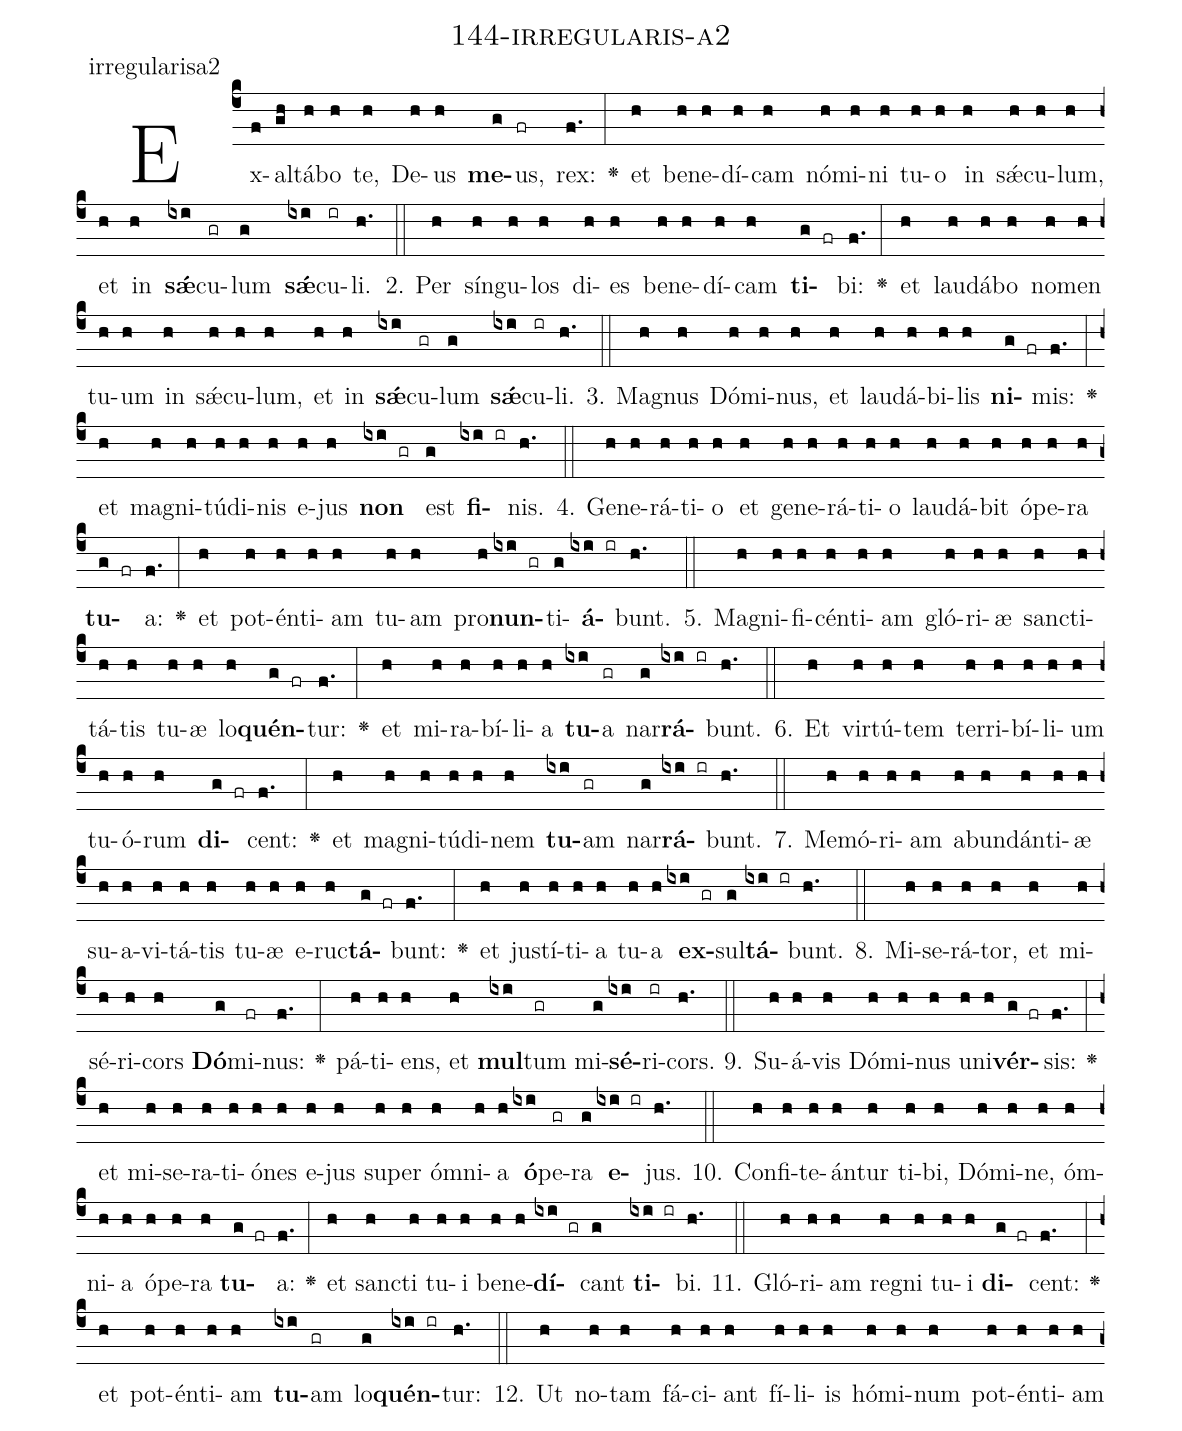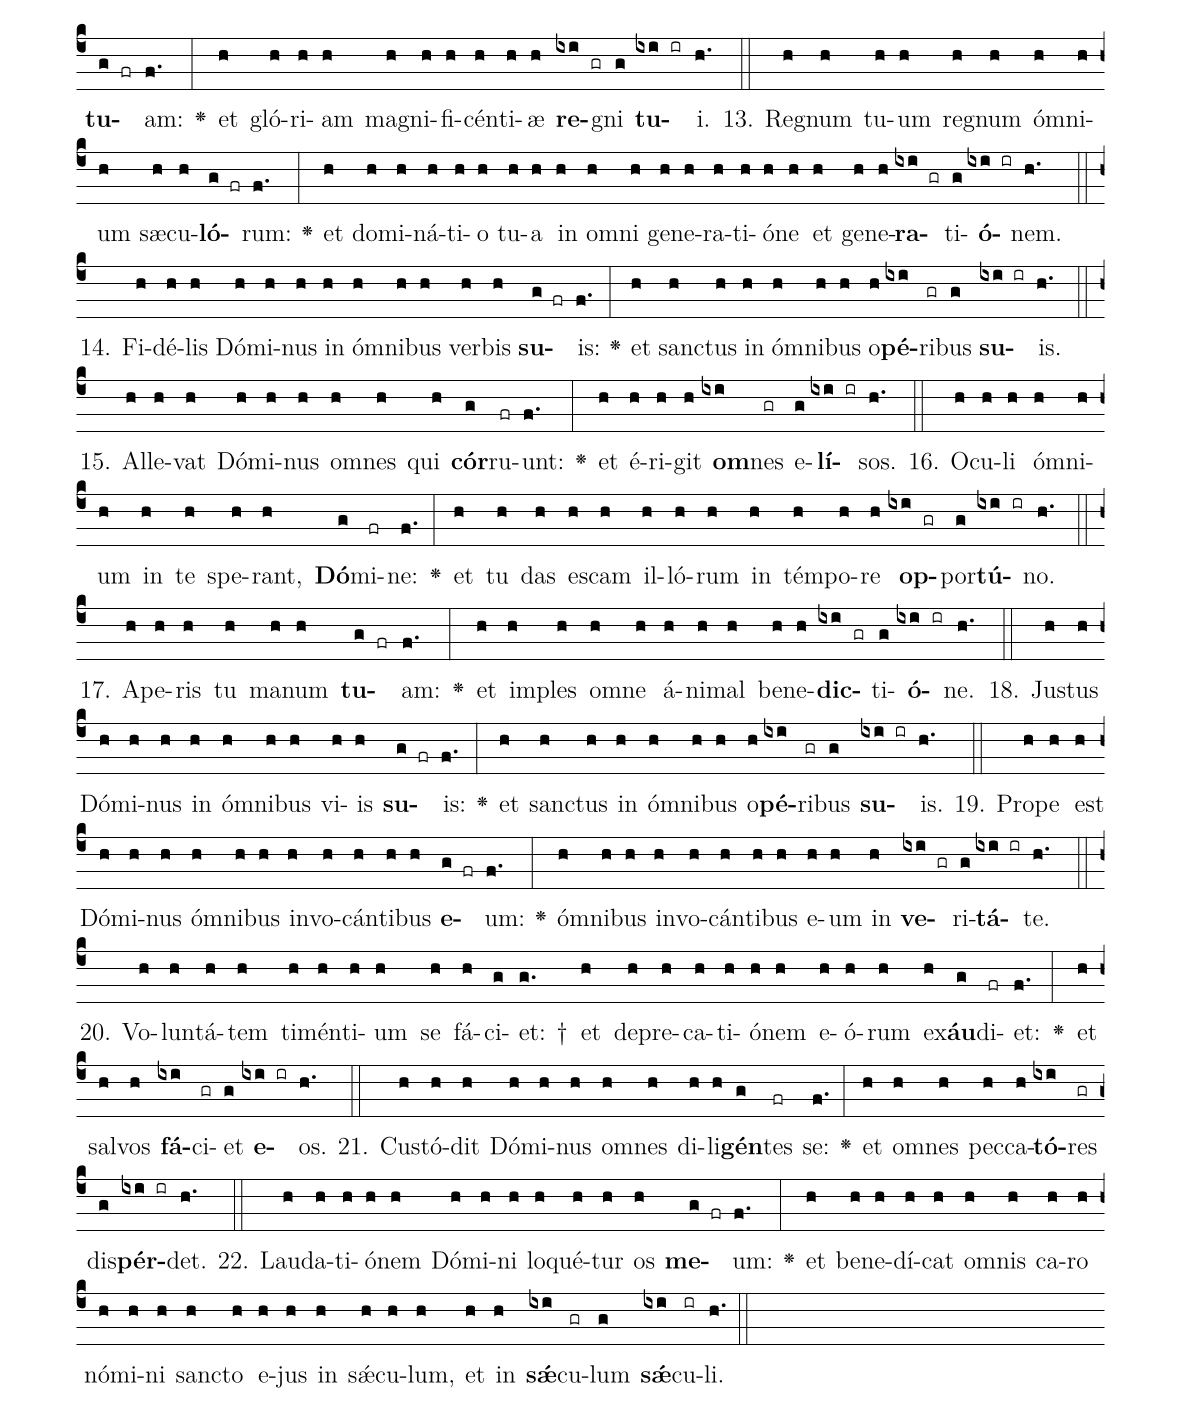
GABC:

name: 144-irregularis-a2;
annotation: irregularisa2;
%%
(c4)Ex(f)al(gh)tá(h)bo(h) te,(h) De(h)us(h) <b>me</b>(g)us,(fr) rex:(f.) <v>\greheightstar</v>(:) et(h) be(h)ne(h)dí(h)cam(h) nó(h)mi(h)ni(h) tu(h)o(h) in(h) sǽ(h)cu(h)lum,(h) et(h) in(h) <b>sǽ</b>(ixi)cu(gr)lum(g) <b>sǽ</b>(ixi)cu(ir)li.(h.) (::)
2. Per(h) sín(h)gu(h)los(h) di(h)es(h) be(h)ne(h)dí(h)cam(h) <b>ti</b>(g fr)bi:(f.) <v>\greheightstar</v>(:) et(h) lau(h)dá(h)bo(h) no(h)men(h) tu(h)um(h) in(h) sǽ(h)cu(h)lum,(h) et(h) in(h) <b>sǽ</b>(ixi)cu(gr)lum(g) <b>sǽ</b>(ixi)cu(ir)li.(h.) (::)
3. Ma(h)gnus(h) Dó(h)mi(h)nus,(h) et(h) lau(h)dá(h)bi(h)lis(h) <b>ni</b>(g fr)mis:(f.) <v>\greheightstar</v>(:) et(h) ma(h)gni(h)tú(h)di(h)nis(h) e(h)jus(h) <b>non</b>(ixi gr) est(g) <b>fi</b>(ixi ir)nis.(h.) (::)
4. Ge(h)ne(h)rá(h)ti(h)o(h) et(h) ge(h)ne(h)rá(h)ti(h)o(h) lau(h)dá(h)bit(h) ó(h)pe(h)ra(h) <b>tu</b>(g fr)a:(f.) <v>\greheightstar</v>(:) et(h) pot(h)én(h)ti(h)am(h) tu(h)am(h) pro(h)<b>nun</b>(ixi gr)ti(g)<b>á</b>(ixi ir)bunt.(h.) (::)
5. Ma(h)gni(h)fi(h)cén(h)ti(h)am(h) gló(h)ri(h)æ(h) sanc(h)ti(h)tá(h)tis(h) tu(h)æ(h) lo(h)<b>quén</b>(g fr)tur:(f.) <v>\greheightstar</v>(:) et(h) mi(h)ra(h)bí(h)li(h)a(h) <b>tu</b>(ixi)a(gr) nar(g)<b>rá</b>(ixi ir)bunt.(h.) (::)
6. Et(h) vir(h)tú(h)tem(h) ter(h)ri(h)bí(h)li(h)um(h) tu(h)ó(h)rum(h) <b>di</b>(g fr)cent:(f.) <v>\greheightstar</v>(:) et(h) ma(h)gni(h)tú(h)di(h)nem(h) <b>tu</b>(ixi)am(gr) nar(g)<b>rá</b>(ixi ir)bunt.(h.) (::)
7. Me(h)mó(h)ri(h)am(h) ab(h)un(h)dán(h)ti(h)æ(h) su(h)a(h)vi(h)tá(h)tis(h) tu(h)æ(h) e(h)ruc(h)<b>tá</b>(g fr)bunt:(f.) <v>\greheightstar</v>(:) et(h) jus(h)tí(h)ti(h)a(h) tu(h)a(h) <b>ex</b>(ixi gr)sul(g)<b>tá</b>(ixi ir)bunt.(h.) (::)
8. Mi(h)se(h)rá(h)tor,(h) et(h) mi(h)sé(h)ri(h)cors(h) <b>Dó</b>(g)mi(fr)nus:(f.) <v>\greheightstar</v>(:) pá(h)ti(h)ens,(h) et(h) <b>mul</b>(ixi)tum(gr) mi(g)<b>sé</b>(ixi)ri(ir)cors.(h.) (::)
9. Su(h)á(h)vis(h) Dó(h)mi(h)nus(h) u(h)ni(h)<b>vér</b>(g fr)sis:(f.) <v>\greheightstar</v>(:) et(h) mi(h)se(h)ra(h)ti(h)ó(h)nes(h) e(h)jus(h) su(h)per(h) óm(h)ni(h)a(h) <b>ó</b>(ixi)pe(gr)ra(g) <b>e</b>(ixi ir)jus.(h.) (::)
10. Con(h)fi(h)te(h)án(h)tur(h) ti(h)bi,(h) Dó(h)mi(h)ne,(h) óm(h)ni(h)a(h) ó(h)pe(h)ra(h) <b>tu</b>(g fr)a:(f.) <v>\greheightstar</v>(:) et(h) sanc(h)ti(h) tu(h)i(h) be(h)ne(h)<b>dí</b>(ixi gr)cant(g) <b>ti</b>(ixi ir)bi.(h.) (::)
11. Gló(h)ri(h)am(h) re(h)gni(h) tu(h)i(h) <b>di</b>(g fr)cent:(f.) <v>\greheightstar</v>(:) et(h) pot(h)én(h)ti(h)am(h) <b>tu</b>(ixi)am(gr) lo(g)<b>quén</b>(ixi ir)tur:(h.) (::)
12. Ut(h) no(h)tam(h) fá(h)ci(h)ant(h) fí(h)li(h)is(h) hó(h)mi(h)num(h) pot(h)én(h)ti(h)am(h) <b>tu</b>(g fr)am:(f.) <v>\greheightstar</v>(:) et(h) gló(h)ri(h)am(h) ma(h)gni(h)fi(h)cén(h)ti(h)æ(h) <b>re</b>(ixi gr)gni(g) <b>tu</b>(ixi ir)i.(h.) (::)
13. Re(h)gnum(h) tu(h)um(h) re(h)gnum(h) óm(h)ni(h)um(h) sæ(h)cu(h)<b>ló</b>(g fr)rum:(f.) <v>\greheightstar</v>(:) et(h) do(h)mi(h)ná(h)ti(h)o(h) tu(h)a(h) in(h) om(h)ni(h) ge(h)ne(h)ra(h)ti(h)ó(h)ne(h) et(h) ge(h)ne(h)<b>ra</b>(ixi gr)ti(g)<b>ó</b>(ixi ir)nem.(h.) (::)
14. Fi(h)dé(h)lis(h) Dó(h)mi(h)nus(h) in(h) óm(h)ni(h)bus(h) ver(h)bis(h) <b>su</b>(g fr)is:(f.) <v>\greheightstar</v>(:) et(h) sanc(h)tus(h) in(h) óm(h)ni(h)bus(h) o(h)<b>pé</b>(ixi)ri(gr)bus(g) <b>su</b>(ixi ir)is.(h.) (::)
15. Al(h)le(h)vat(h) Dó(h)mi(h)nus(h) om(h)nes(h) qui(h) <b>cór</b>(g)ru(fr)unt:(f.) <v>\greheightstar</v>(:) et(h) é(h)ri(h)git(h) <b>om</b>(ixi)nes(gr) e(g)<b>lí</b>(ixi ir)sos.(h.) (::)
16. O(h)cu(h)li(h) óm(h)ni(h)um(h) in(h) te(h) spe(h)rant,(h) <b>Dó</b>(g)mi(fr)ne:(f.) <v>\greheightstar</v>(:) et(h) tu(h) das(h) es(h)cam(h) il(h)ló(h)rum(h) in(h) tém(h)po(h)re(h) <b>op</b>(ixi gr)por(g)<b>tú</b>(ixi ir)no.(h.) (::)
17. A(h)pe(h)ris(h) tu(h) ma(h)num(h) <b>tu</b>(g fr)am:(f.) <v>\greheightstar</v>(:) et(h) im(h)ples(h) om(h)ne(h) á(h)ni(h)mal(h) be(h)ne(h)<b>dic</b>(ixi gr)ti(g)<b>ó</b>(ixi ir)ne.(h.) (::)
18. Jus(h)tus(h) Dó(h)mi(h)nus(h) in(h) óm(h)ni(h)bus(h) vi(h)is(h) <b>su</b>(g fr)is:(f.) <v>\greheightstar</v>(:) et(h) sanc(h)tus(h) in(h) óm(h)ni(h)bus(h) o(h)<b>pé</b>(ixi)ri(gr)bus(g) <b>su</b>(ixi ir)is.(h.) (::)
19. Pro(h)pe(h) est(h) Dó(h)mi(h)nus(h) óm(h)ni(h)bus(h) in(h)vo(h)cán(h)ti(h)bus(h) <b>e</b>(g fr)um:(f.) <v>\greheightstar</v>(:) óm(h)ni(h)bus(h) in(h)vo(h)cán(h)ti(h)bus(h) e(h)um(h) in(h) <b>ve</b>(ixi gr)ri(g)<b>tá</b>(ixi ir)te.(h.) (::)
20. Vo(h)lun(h)tá(h)tem(h) ti(h)mén(h)ti(h)um(h) se(h) fá(h)ci(g)et: †(g.) et(h) de(h)pre(h)ca(h)ti(h)ó(h)nem(h) e(h)ó(h)rum(h) ex(h)<b>áu</b>(g)di(fr)et:(f.) <v>\greheightstar</v>(:) et(h) sal(h)vos(h) <b>fá</b>(ixi)ci(gr)et(g) <b>e</b>(ixi ir)os.(h.) (::)
21. Cus(h)tó(h)dit(h) Dó(h)mi(h)nus(h) om(h)nes(h) di(h)li(h)<b>gén</b>(g)tes(fr) se:(f.) <v>\greheightstar</v>(:) et(h) om(h)nes(h) pec(h)ca(h)<b>tó</b>(ixi)res(gr) dis(g)<b>pér</b>(ixi ir)det.(h.) (::)
22. Lau(h)da(h)ti(h)ó(h)nem(h) Dó(h)mi(h)ni(h) lo(h)qué(h)tur(h) os(h) <b>me</b>(g fr)um:(f.) <v>\greheightstar</v>(:) et(h) be(h)ne(h)dí(h)cat(h) om(h)nis(h) ca(h)ro(h) nó(h)mi(h)ni(h) sanc(h)to(h) e(h)jus(h) in(h) sǽ(h)cu(h)lum,(h) et(h) in(h) <b>sǽ</b>(ixi)cu(gr)lum(g) <b>sǽ</b>(ixi)cu(ir)li.(h.) (::)
